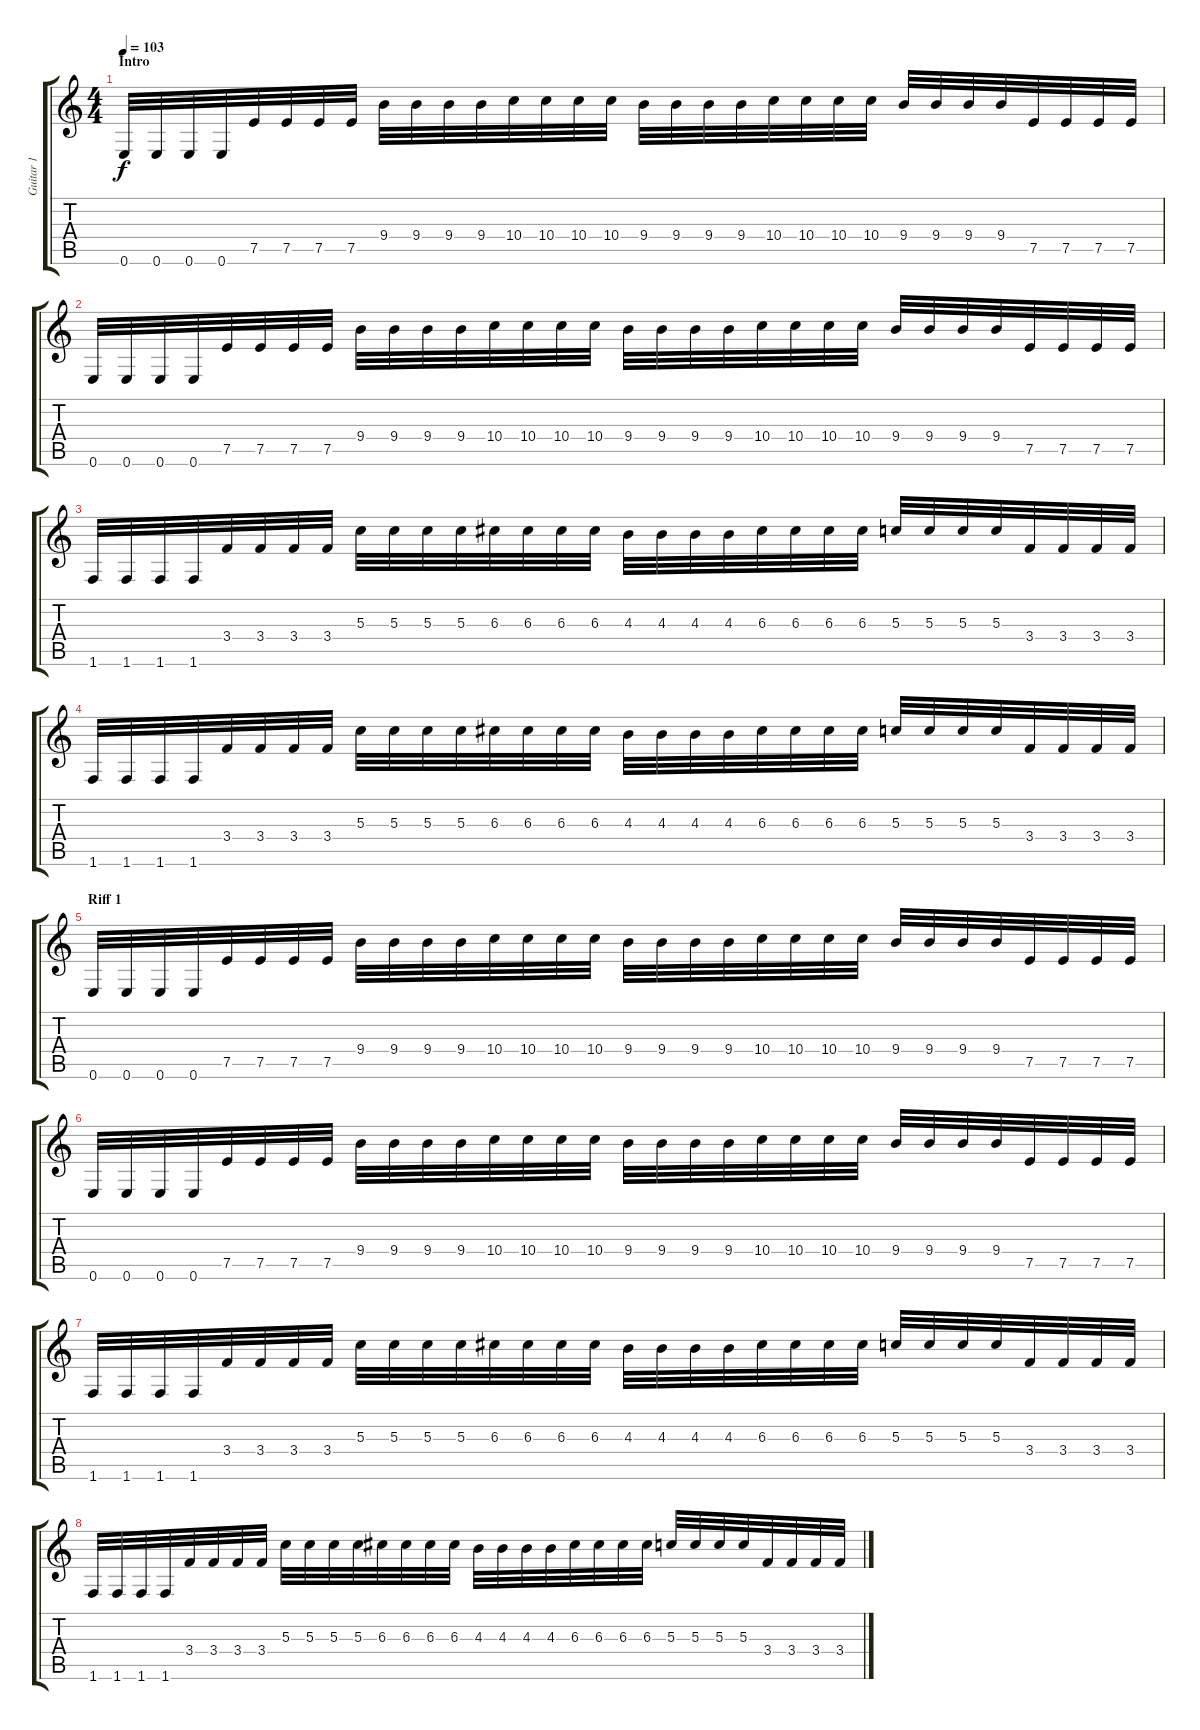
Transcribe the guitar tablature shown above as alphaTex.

\track ("Guitar 1" "Guitar 1") {instrument distortionguitar}
\staff {score tabs}
\tuning (E4 B3 G3 D3 A2 E2) {hide}
\ts (4 4)
\section ("" "Intro")
\tempo 103
\clef g2
\ks c
0.6.32{dy f instrument distortionguitar} 0.6.32 0.6.32 0.6.32 7.5.32 7.5.32 7.5.32 7.5.32 9.4.32 9.4.32 9.4.32 9.4.32 10.4.32 10.4.32 10.4.32 10.4.32 9.4.32 9.4.32 9.4.32 9.4.32 10.4.32 10.4.32 10.4.32 10.4.32 9.4.32 9.4.32 9.4.32 9.4.32 7.5.32 7.5.32 7.5.32 7.5.32 |
0.6.32 0.6.32 0.6.32 0.6.32 7.5.32 7.5.32 7.5.32 7.5.32 9.4.32 9.4.32 9.4.32 9.4.32 10.4.32 10.4.32 10.4.32 10.4.32 9.4.32 9.4.32 9.4.32 9.4.32 10.4.32 10.4.32 10.4.32 10.4.32 9.4.32 9.4.32 9.4.32 9.4.32 7.5.32 7.5.32 7.5.32 7.5.32 |
1.6.32 1.6.32 1.6.32 1.6.32 3.4.32 3.4.32 3.4.32 3.4.32 5.3.32 5.3.32 5.3.32 5.3.32 6.3.32 6.3.32 6.3.32 6.3.32 4.3.32 4.3.32 4.3.32 4.3.32 6.3.32 6.3.32 6.3.32 6.3.32 5.3.32 5.3.32 5.3.32 5.3.32 3.4.32 3.4.32 3.4.32 3.4.32 |
1.6.32 1.6.32 1.6.32 1.6.32 3.4.32 3.4.32 3.4.32 3.4.32 5.3.32 5.3.32 5.3.32 5.3.32 6.3.32 6.3.32 6.3.32 6.3.32 4.3.32 4.3.32 4.3.32 4.3.32 6.3.32 6.3.32 6.3.32 6.3.32 5.3.32 5.3.32 5.3.32 5.3.32 3.4.32 3.4.32 3.4.32 3.4.32 |
\section ("" "Riff 1")
0.6.32 0.6.32 0.6.32 0.6.32 7.5.32 7.5.32 7.5.32 7.5.32 9.4.32 9.4.32 9.4.32 9.4.32 10.4.32 10.4.32 10.4.32 10.4.32 9.4.32 9.4.32 9.4.32 9.4.32 10.4.32 10.4.32 10.4.32 10.4.32 9.4.32 9.4.32 9.4.32 9.4.32 7.5.32 7.5.32 7.5.32 7.5.32 |
0.6.32 0.6.32 0.6.32 0.6.32 7.5.32 7.5.32 7.5.32 7.5.32 9.4.32 9.4.32 9.4.32 9.4.32 10.4.32 10.4.32 10.4.32 10.4.32 9.4.32 9.4.32 9.4.32 9.4.32 10.4.32 10.4.32 10.4.32 10.4.32 9.4.32 9.4.32 9.4.32 9.4.32 7.5.32 7.5.32 7.5.32 7.5.32 |
1.6.32 1.6.32 1.6.32 1.6.32 3.4.32 3.4.32 3.4.32 3.4.32 5.3.32 5.3.32 5.3.32 5.3.32 6.3.32 6.3.32 6.3.32 6.3.32 4.3.32 4.3.32 4.3.32 4.3.32 6.3.32 6.3.32 6.3.32 6.3.32 5.3.32 5.3.32 5.3.32 5.3.32 3.4.32 3.4.32 3.4.32 3.4.32 |
1.6.32 1.6.32 1.6.32 1.6.32 3.4.32 3.4.32 3.4.32 3.4.32 5.3.32 5.3.32 5.3.32 5.3.32 6.3.32 6.3.32 6.3.32 6.3.32 4.3.32 4.3.32 4.3.32 4.3.32 6.3.32 6.3.32 6.3.32 6.3.32 5.3.32 5.3.32 5.3.32 5.3.32 3.4.32 3.4.32 3.4.32 3.4.32
